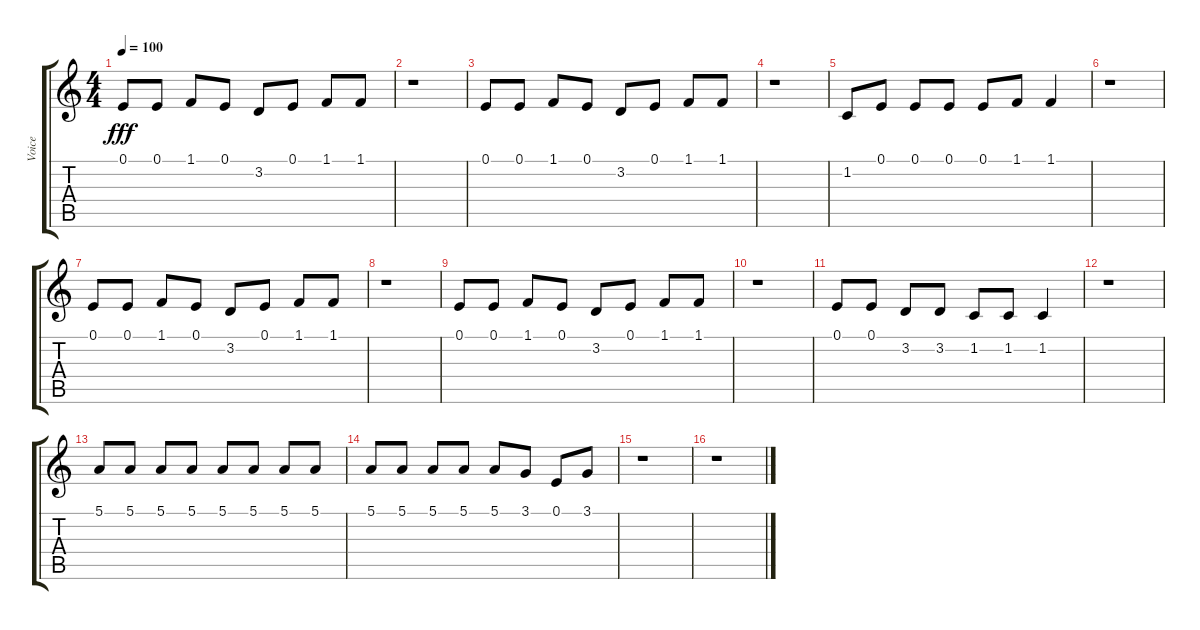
\track ("Voice" "Voice") {instrument whistle}
\staff {score tabs}
\tuning (E4 B3 G3 D3 A2 E2) {hide}
\ts (4 4)
\tempo 100
\clef g2
\ks c
0.1.8{dy fff} 0.1.8 1.1.8 0.1.8 3.2.8 0.1.8 1.1.8 1.1.8 |
r.1 |
0.1.8 0.1.8 1.1.8 0.1.8 3.2.8 0.1.8 1.1.8 1.1.8 |
r.1 |
1.2.8 0.1.8 0.1.8 0.1.8 0.1.8 1.1.8 1.1.4 |
r.1 |
0.1.8 0.1.8 1.1.8 0.1.8 3.2.8 0.1.8 1.1.8 1.1.8 |
r.1 |
0.1.8 0.1.8 1.1.8 0.1.8 3.2.8 0.1.8 1.1.8 1.1.8 |
r.1 |
0.1.8 0.1.8 3.2.8 3.2.8 1.2.8 1.2.8 1.2.4 |
r.1 |
5.1.8 5.1.8 5.1.8 5.1.8 5.1.8 5.1.8 5.1.8 5.1.8 |
5.1.8 5.1.8 5.1.8 5.1.8 5.1.8 3.1.8 0.1.8 3.1.8 |
r.1 |
r.1
